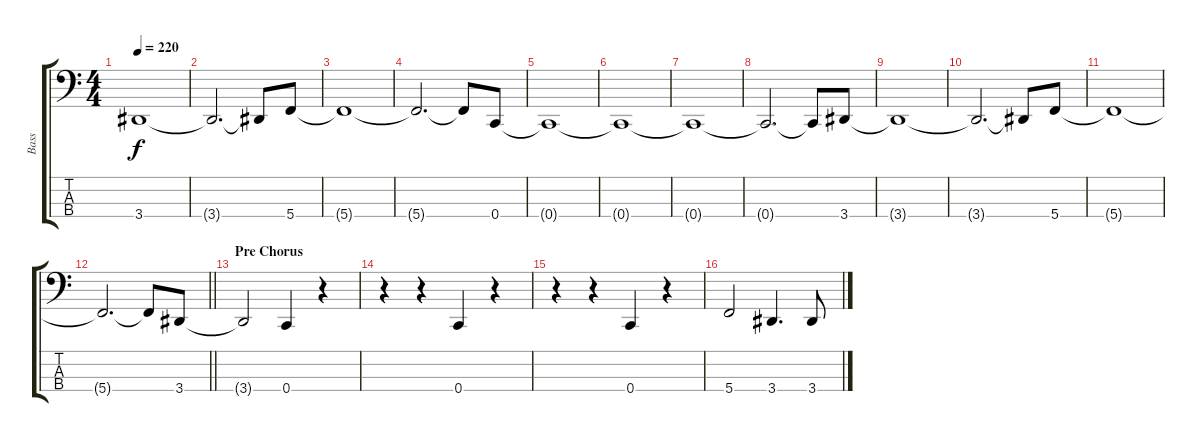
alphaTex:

\track ("Bass" "Bass") {instrument electricbasspick}
\staff {score tabs}
\tuning (F2 C2 G1 C1) {hide}
\ts (4 4)
\tempo 220
\clef f4
\ks c
3.4{t}.1{dy f} |
3.4{t}.2{d} 3.4{t}.8 5.4.8 |
5.4{t}.1 |
5.4{t}.2{d} 5.4{t}.8 0.4.8 |
0.4{t}.1 |
0.4{t}.1 |
0.4{t}.1 |
0.4{t}.2{d} 0.4{t}.8 3.4.8 |
3.4{t}.1 |
3.4{t}.2{d} 3.4{t}.8 5.4.8 |
5.4{t}.1 |
\barLineRight lightlight
5.4{t}.2{d} 5.4{t}.8 3.4.8 |
\section ("" "Pre Chorus")
3.4{t}.2 0.4.4 r.4 |
r.4 r.4 0.4.4 r.4 |
r.4 r.4 0.4.4 r.4 |
5.4.2 3.4.4{d} 3.4.8
